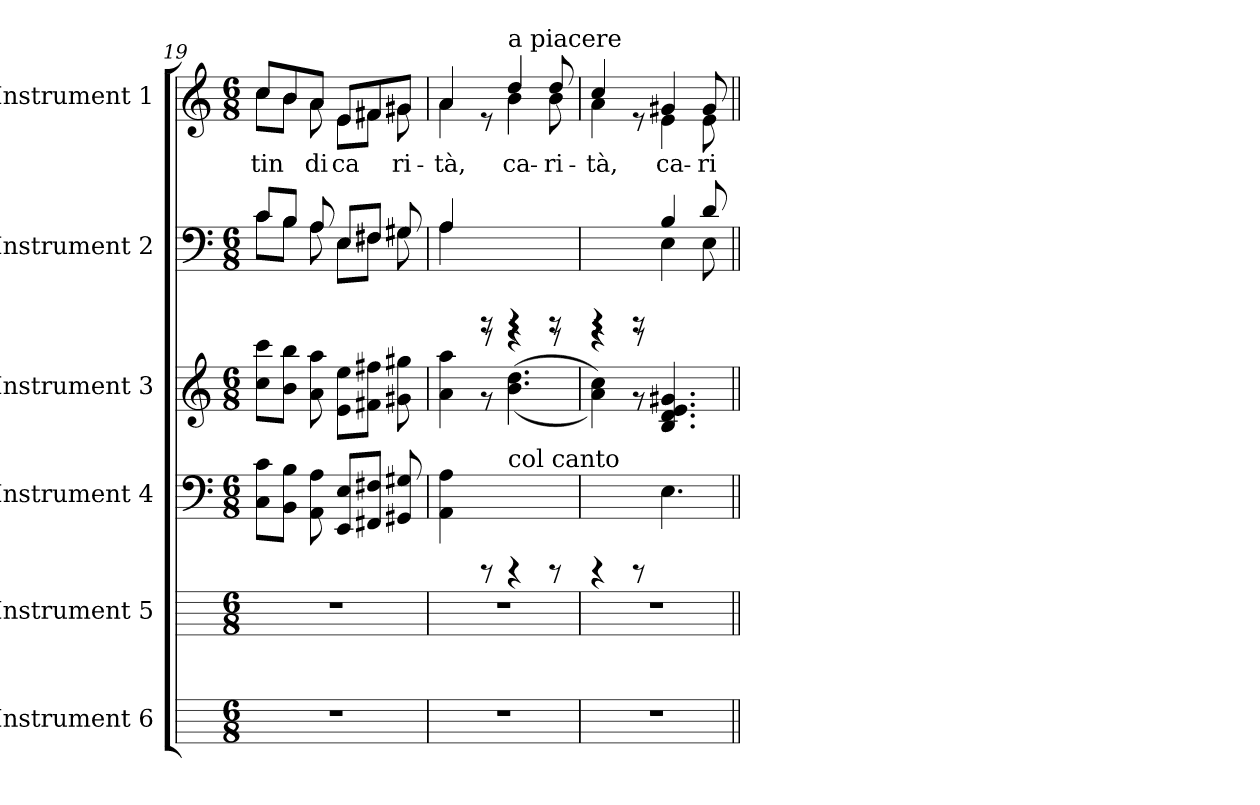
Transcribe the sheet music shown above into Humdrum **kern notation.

**kern	**kern	**kern	**kern	**kern	**kern	**text
*part6	*part5	*part4	*part3	*part2	*part1	*part1
*staff6	*staff5	*staff4	*staff3	*staff2	*staff1	*staff1
*I"Instrument 6	*I"Instrument 5	*I"Instrument 4	*I"Instrument 3	*I"Instrument 2	*I"Instrument 1	*
*	*	*clefF4	*clefG2	*clefF4	*clefG2	*
*k[]	*k[]	*k[]	*k[]	*k[]	*k[]	*
*C:	*C:	*C:	*C:	*C:	*C:	*
*M6/8	*M6/8	*M6/8	*M6/8	*M6/8	*M6/8	*
=19	=19	=19	=19	=19	=19	=19
*	*	*	*	*^	*^	*
!	!	!	!	!	!	!	!	!LO:LY:b:cj
2.r	2.r	8c\ 8C\L	8ccc\ 8cc\L	8c/L	8c\L	8cc/L	8cc\L	-tin
!	!	!	!	!	!	!	!	!LO:LY:b:cj
.	.	8B\ 8BB\J	8bb\ 8b\J	8B/J	8B\J	8b/	8b\J	.
!	!	!	!	!	!	!	!	!LO:LY:b:cj
.	.	8A\ 8AA\	8aa\ 8a\	8A/	8A\	8a/J	8a\	di
!	!	!	!	!	!	!	!	!LO:LY:b:cj
.	.	8E/ 8EE/L	8ee\ 8e\L	8E/L	8E\L	8e/L	8e\L	ca-
!	!	!	!	!	!	!	!	!LO:LY:b:cj
.	.	8F#X/ 8FF#X/J	8ff#X\ 8f#X\J	8F#X/J	8F#\J	8f#X/	8f#\J	--
!	!	!	!	!	!	!	!	!LO:LY:b:cj
.	.	8G#X/ 8GG#X/	8gg#X\ 8g#X\	8G#X/	8G#\	8g#X/J	8g#\	-ri-
=20	=20	=20	=20	=20	=20	=20	=20	=20
!	!	!	!	!	!	!	!	!LO:LY:b:cj
2.r	2.r	4A\ 4AA\	4aa\ 4a\	4A/	4A\	4a/	4a\	-tà,
.	.	8rCCC	8rf	8rDDD	8rAAAA	8rd	8ryy	.
!	!	!	!	!	!	!LO:TX:a:t=a piacere	!	!
!	!	!LO:TX:a:t=col canto	!	!	!	!	!	!
!	!	!	!	!	!	!	!	!LO:LY:b:cj
.	.	4rCCC	(>(<4.dd\ 4.b\	4rDDD	4rAAAA	4dd/	4b\	ca-
!	!	!	!	!	!	!	!	!LO:LY:b:cj
.	.	8rCCC	.	8rDDD	8rAAAA	8dd/	8b\	-ri-
=21	=21	=21	=21	=21	=21	=21	=21	=21
!	!	!	!	!	!	!	!	!LO:LY:b:cj
2.r	2.r	4rCCC	4cc\ 4a\))	4rDDD	4rAAAA	4cc/	4a\	-tà,
.	.	8rCCC	8rf	8rDDD	8rAAAA	8rd	8ryy	.
!	!	!	!	!	!	!	!	!LO:LY:b:cj
.	.	4.E\	4.g#X/ 4.d/ 4.B/ 4.e/	4B/	4E\	4g#X/	4e\	ca-
!	!	!	!	!	!	!	!	!LO:LY:b:cj
.	.	.	.	8d/	8E\	8g#/	8e\	-ri-
*	*	*	*	*v	*v	*	*	*
*	*	*	*	*	*v	*v	*
=||	=||	=||	=||	=||	=||	=||
*-	*-	*-	*-	*-	*-	*-
